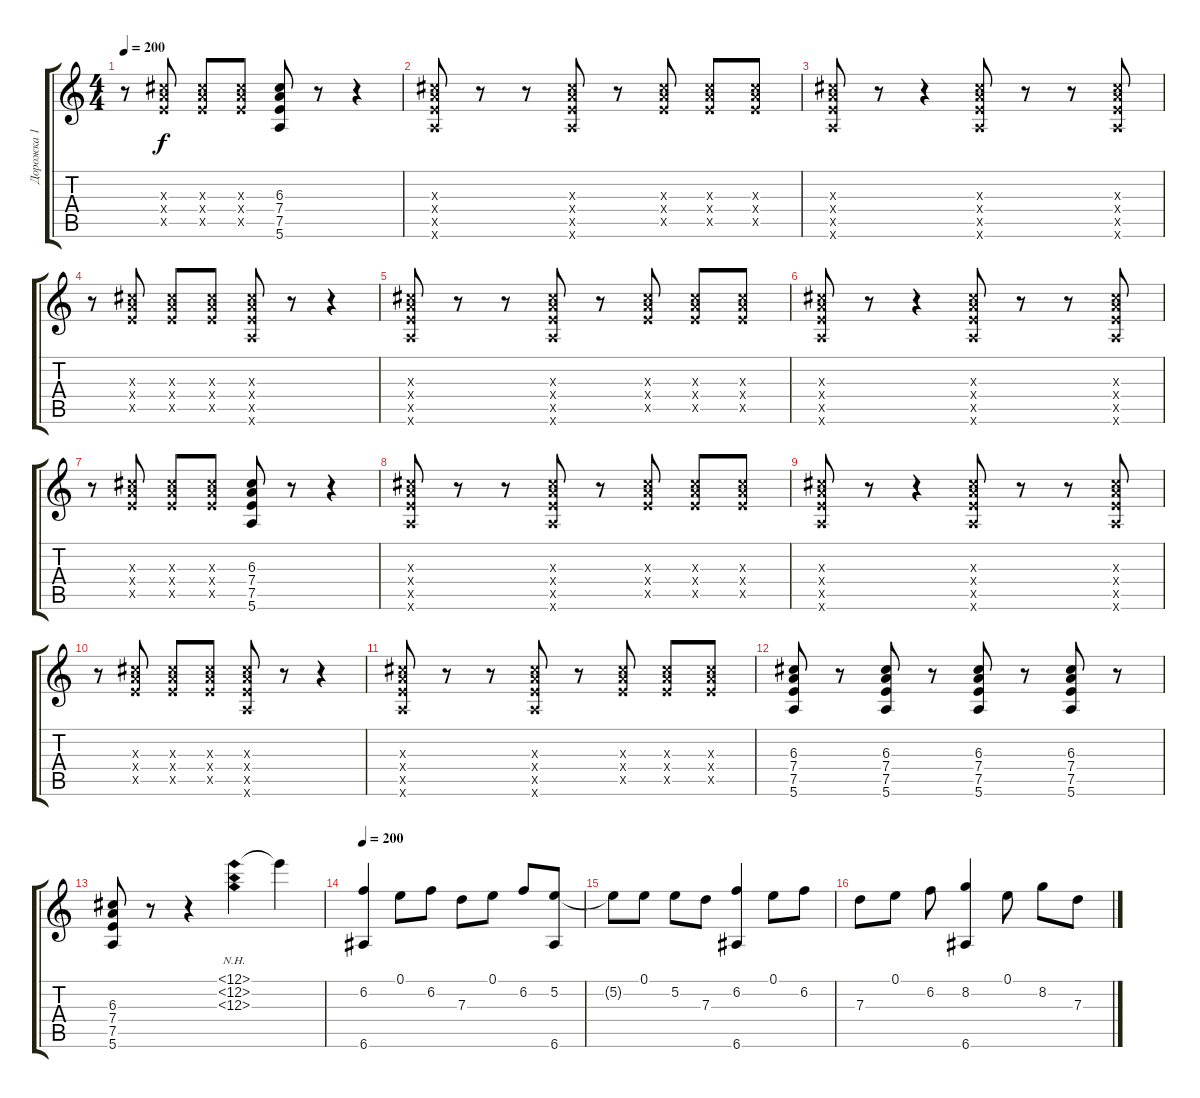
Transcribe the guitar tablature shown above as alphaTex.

\track ("Дорожка 1" "Дорожка 1") {instrument acousticguitarnylon}
\staff {score tabs}
\tuning (E4 B3 G3 D3 A2 E2) {hide}
\ts (4 4)
\tempo 200
\clef g2
\ks c
r.8{dy f} (6.3{x} 7.4{x} 7.5{x}).8 (6.3{x} 7.4{x} 7.5{x}).8 (6.3{x} 7.4{x} 7.5{x}).8 (6.3 7.4 7.5 5.6).8 r.8 r.4 |
(6.3{x} 7.4{x} 7.5{x} 5.6{x}).8 r.8 r.8 (6.3{x} 7.4{x} 7.5{x} 5.6{x}).8 r.8 (6.3{x} 7.4{x} 7.5{x}).8 (6.3{x} 7.4{x} 7.5{x}).8 (6.3{x} 7.4{x} 7.5{x}).8 |
(6.3{x} 7.4{x} 7.5{x} 5.6{x}).8 r.8 r.4 (6.3{x} 7.4{x} 7.5{x} 5.6{x}).8 r.8 r.8 (6.3{x} 7.4{x} 7.5{x} 5.6{x}).8 |
r.8 (6.3{x} 7.4{x} 7.5{x}).8 (6.3{x} 7.4{x} 7.5{x}).8 (6.3{x} 7.4{x} 7.5{x}).8 (6.3{x} 7.4{x} 7.5{x} 5.6{x}).8 r.8 r.4 |
(6.3{x} 7.4{x} 7.5{x} 5.6{x}).8 r.8 r.8 (6.3{x} 7.4{x} 7.5{x} 5.6{x}).8 r.8 (6.3{x} 7.4{x} 7.5{x}).8 (6.3{x} 7.4{x} 7.5{x}).8 (6.3{x} 7.4{x} 7.5{x}).8 |
(6.3{x} 7.4{x} 7.5{x} 5.6{x}).8 r.8 r.4 (6.3{x} 7.4{x} 7.5{x} 5.6{x}).8 r.8 r.8 (6.3{x} 7.4{x} 7.5{x} 5.6{x}).8 |
r.8 (6.3{x} 7.4{x} 7.5{x}).8 (6.3{x} 7.4{x} 7.5{x}).8 (6.3{x} 7.4{x} 7.5{x}).8 (6.3 7.4 7.5 5.6).8 r.8 r.4 |
(6.3{x} 7.4{x} 7.5{x} 5.6{x}).8 r.8 r.8 (6.3{x} 7.4{x} 7.5{x} 5.6{x}).8 r.8 (6.3{x} 7.4{x} 7.5{x}).8 (6.3{x} 7.4{x} 7.5{x}).8 (6.3{x} 7.4{x} 7.5{x}).8 |
(6.3{x} 7.4{x} 7.5{x} 5.6{x}).8 r.8 r.4 (6.3{x} 7.4{x} 7.5{x} 5.6{x}).8 r.8 r.8 (6.3{x} 7.4{x} 7.5{x} 5.6{x}).8 |
r.8 (6.3{x} 7.4{x} 7.5{x}).8 (6.3{x} 7.4{x} 7.5{x}).8 (6.3{x} 7.4{x} 7.5{x}).8 (6.3{x} 7.4{x} 7.5{x} 5.6{x}).8 r.8 r.4 |
(6.3{x} 7.4{x} 7.5{x} 5.6{x}).8 r.8 r.8 (6.3{x} 7.4{x} 7.5{x} 5.6{x}).8 r.8 (6.3{x} 7.4{x} 7.5{x}).8 (6.3{x} 7.4{x} 7.5{x}).8 (6.3{x} 7.4{x} 7.5{x}).8 |
(6.3 7.4 7.5 5.6).8 r.8 (6.3 7.4 7.5 5.6).8 r.8 (6.3 7.4 7.5 5.6).8 r.8 (6.3 7.4 7.5 5.6).8 r.8 |
(6.3 7.4 7.5 5.6).8 r.8 r.4 (12.1{nh} 12.2{nh} 12.3{nh}).4 12.1{t}.4 |
\tempo 200
(6.2 6.6).4 0.1.8 6.2.8 7.3.8 0.1.8 6.2.8 (5.2 6.6).8 |
5.2{t}.8 0.1.8 5.2.8 7.3.8 (6.2 6.6).4 0.1.8 6.2.8 |
7.3.8 0.1.8 6.2.8 (8.2 6.6).4 0.1.8 8.2.8 7.3.8
